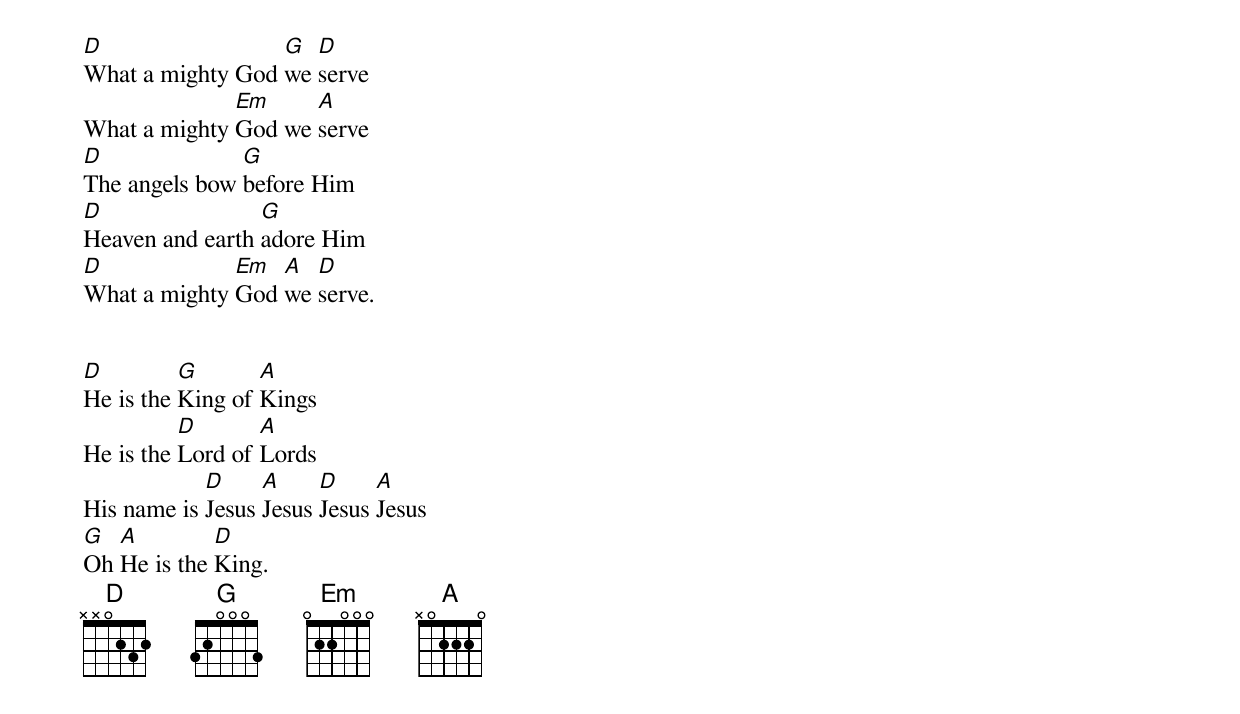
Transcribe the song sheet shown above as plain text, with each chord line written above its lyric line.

D                 G  D
What a mighty God we serve
              Em     A
What a mighty God we serve
D              G
The angels bow before Him
D                G
Heaven and earth adore Him
D             Em  A  D
What a mighty God we serve.


D         G       A
He is the King of Kings
          D       A
He is the Lord of Lords
            D     A     D     A
His name is Jesus Jesus Jesus Jesus
G  A         D
Oh He is the King.
